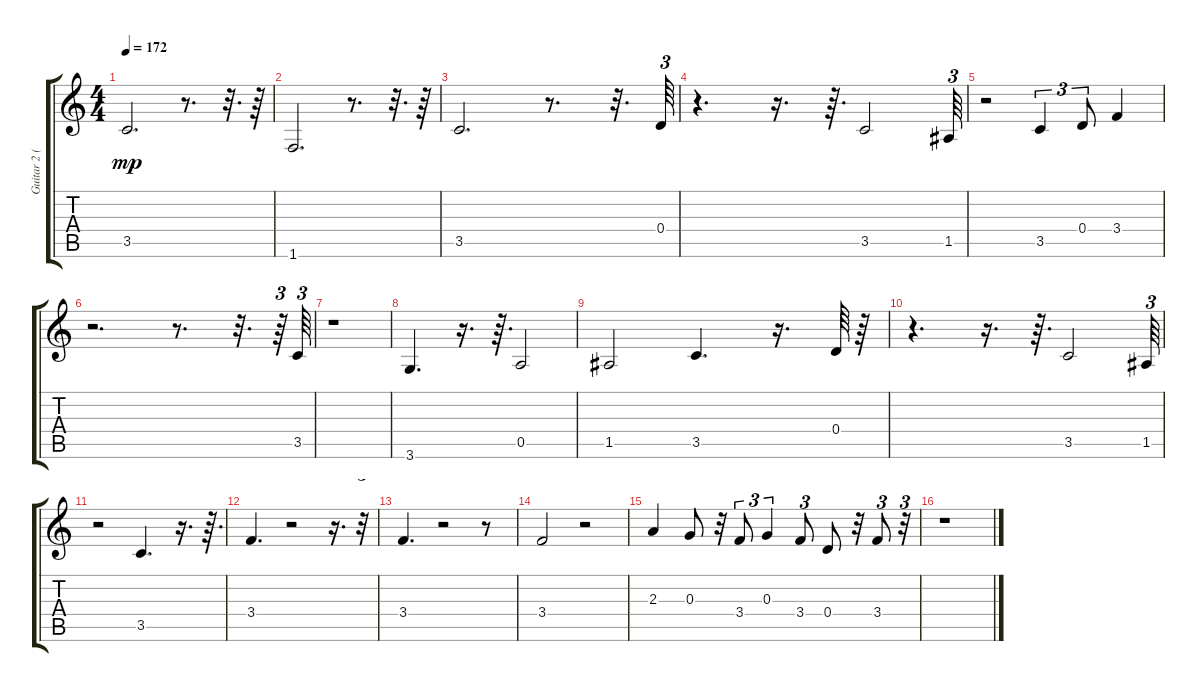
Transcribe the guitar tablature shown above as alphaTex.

\track ("Guitar 2 (Same)" "Guitar 2 (") {instrument overdrivenguitar}
\staff {score tabs}
\tuning (E4 B3 G3 D3 A2 E2) {hide}
\ts (4 4)
\tempo 172
\clef g2
\ks c
3.5.2{d dy mp} r.8{d} r.32{d} r.64 |
1.6.2{d} r.8{d} r.32{d} r.64 |
3.5.2{d} r.8{d} r.32{d} 0.4.64{tu (3 2)} |
r.4{d} r.16{d} r.64{d} 3.5.2 1.5.64{tu (3 2)} |
r.2 3.5.4{tu (3 2)} 0.4.8{tu (3 2)} 3.4.4 |
r.2{d} r.8{d} r.32{d} r.64{tu (3 2)} 3.5.64{tu (3 2)} |
r.1 |
3.6.4{d} r.16{d} r.64{d} 0.5.2 |
1.5.2 3.5.4{d} r.16{d} 0.4.64 r.64 |
r.4{d} r.16{d} r.64{d} 3.5.2 1.5.64{tu (3 2)} |
r.2 3.5.4{d} r.16{d} r.64{d} |
3.4.4{d} r.2 r.16{d} r.32{tu (3 2)} |
3.4.4{d} r.2 r.8 |
3.4.2 r.2 |
2.3.4 0.3.8 r.32 3.4.8{tu (3 2)} 0.3.4{tu (3 2)} 3.4.8{tu (3 2)} 0.4.8 r.32 3.4.8{tu (3 2)} r.32{tu (3 2)} |
r.1
